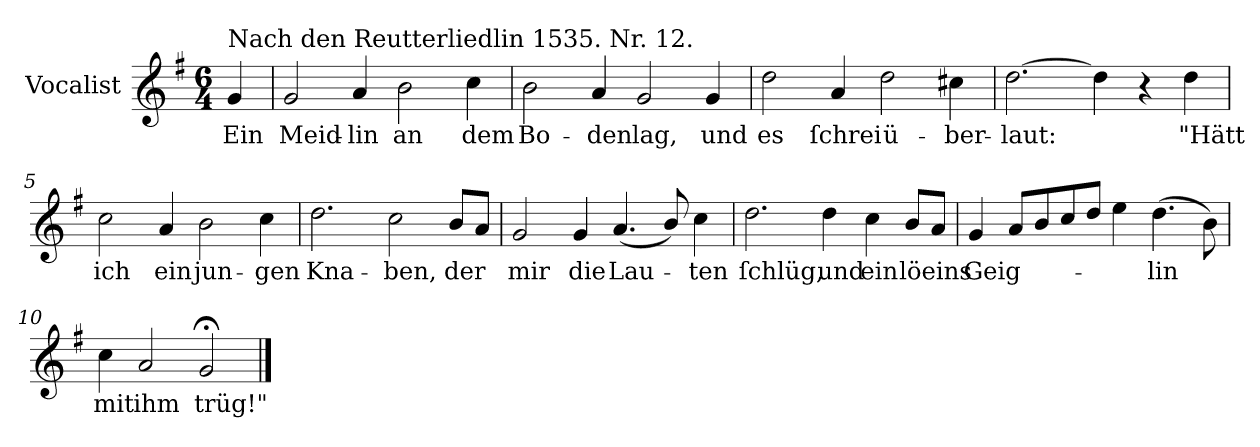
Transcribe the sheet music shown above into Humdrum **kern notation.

**kern	**text
*part1	*part1
*staff1	*staff1
*I"Vocalist	*
*k[f#]	*
*G:	*
*M6/4	*
=	=
!LO:TX:a:t=Nach den Reutterliedlin 1535. Nr. 12.	!
4g	Ein
=1	=1
2g	Meid-
4a	-lin
2b	an
4cc	dem
=2	=2
2b	Bo-
4a	-den
2g	lag,
4g	und
=3	=3
2dd	es
4a	ſchrei
2dd	ü-
4cc#X	-ber-
=4	=4
[2.dd	-laut:
4dd]	.
4r	.
4dd	"Hätt
=5	=5
2cc	ich
4a	ein
2b	jun-
4cc	-gen
=6	=6
2.dd	Kna-
2cc	-ben,
8bL	der
8aJ	.
=7	=7
2g	mir
4g	die
(4.a	Lau-
8b/)	.
4cc	-ten
=8	=8
2.dd	ſchlüg,
4dd	und
4cc	ein
8bL	löeins
8aJ	.
=9	=9
4g	Geig-
8a/L	.
8b	.
8cc	.
8ddJ	.
4ee	.
(4.dd	-lin
8b)	.
=10	=10
4cc	mit
2a	ihm
2g;<	trüg!"
==	==
*-	*-
